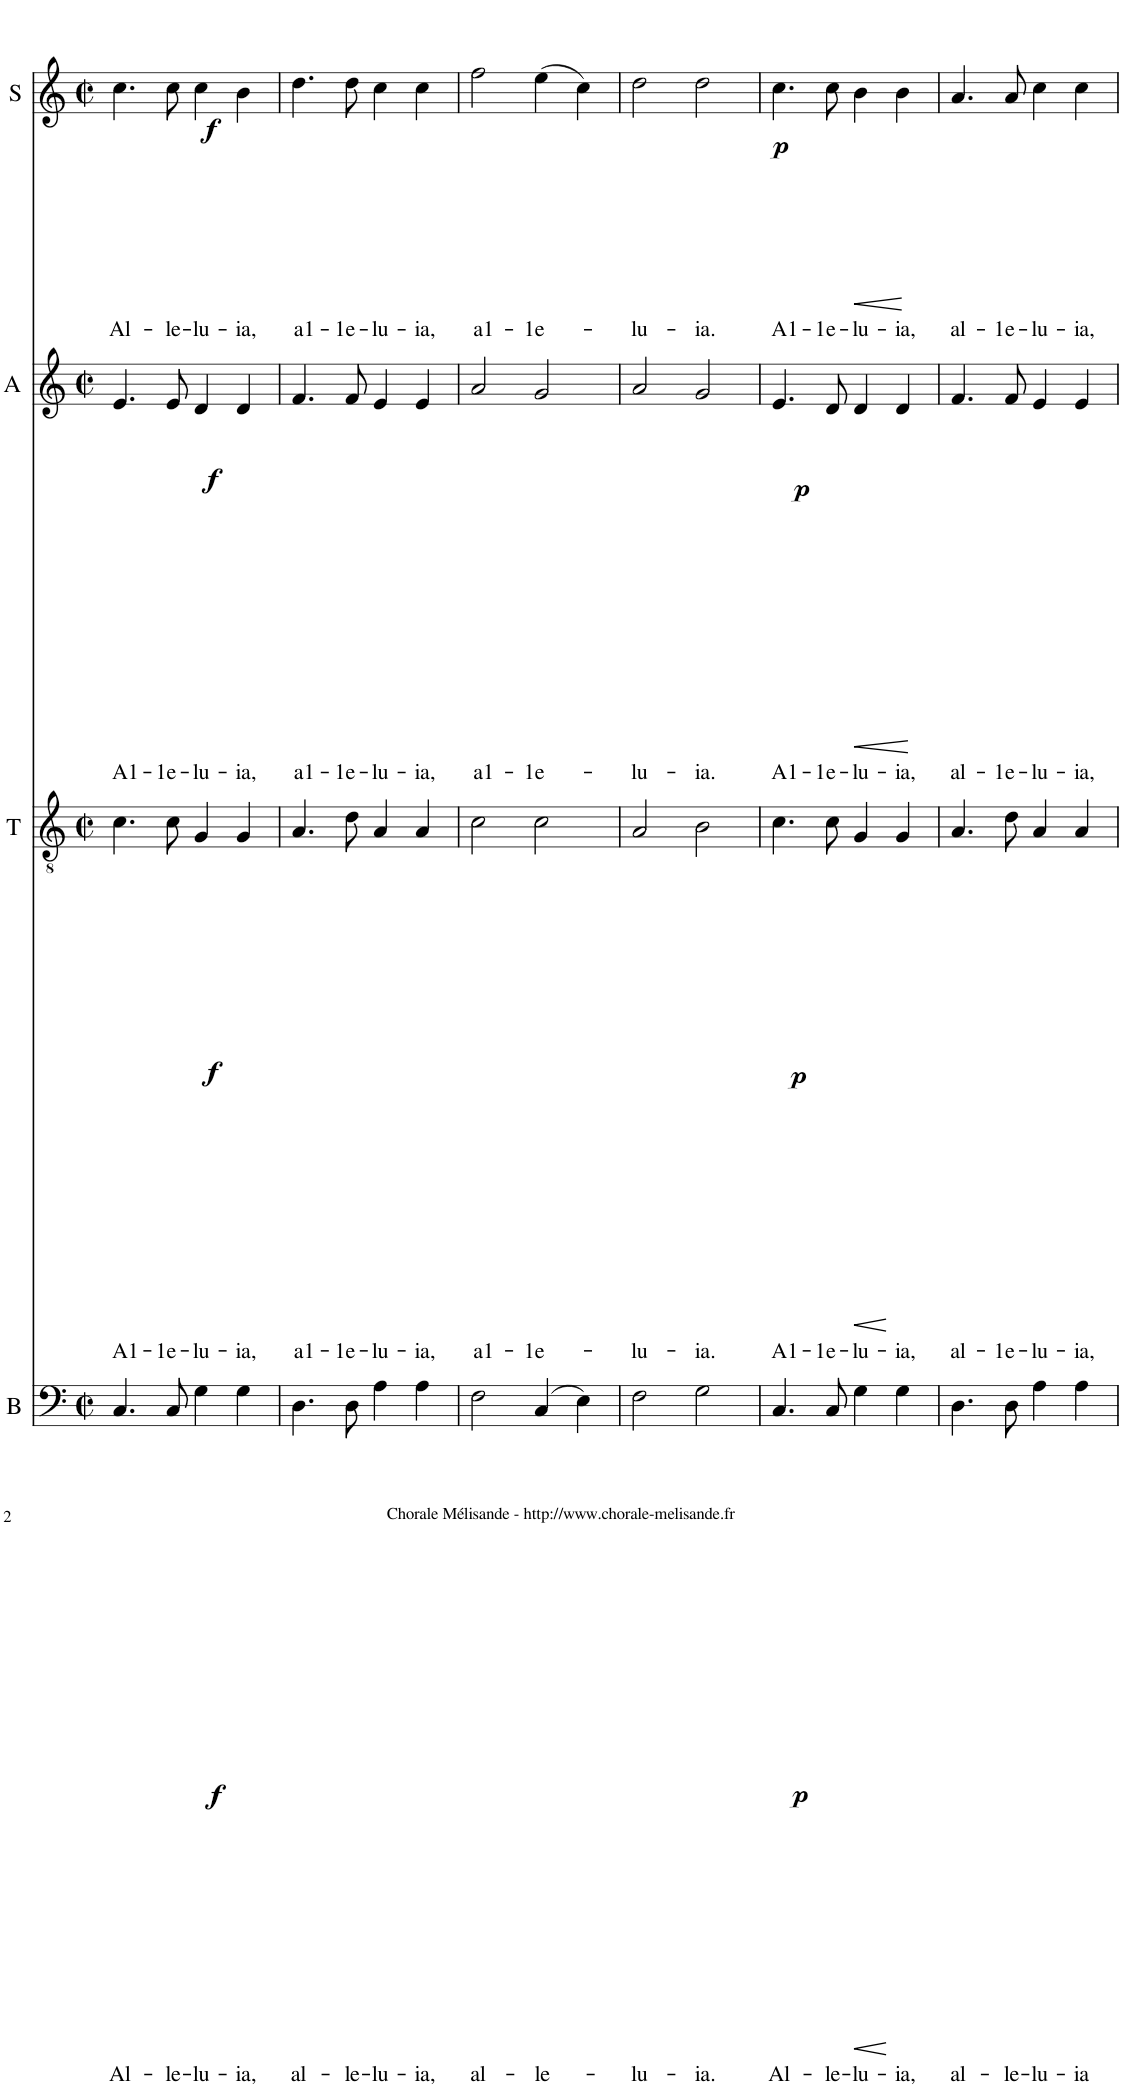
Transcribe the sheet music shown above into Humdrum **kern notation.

**kern	**text	**dynam	**kern	**text	**dynam	**kern	**text	**dynam	**kern	**text	**dynam
*part4	*part4	*part4	*part3	*part3	*part3	*part2	*part2	*part2	*part1	*part1	*part1
*staff4	*staff4	*staff4	*staff3	*staff3	*staff3	*staff2	*staff2	*staff2	*staff1	*staff1	*staff1
*I"B	*	*	*I"T	*	*	*I"A	*	*	*I"S	*	*
*I'B	*	*	*I'T	*	*	*I'A	*	*	*I'S	*	*
*clefF4	*	*	*clefGv2	*	*	*clefG2	*	*	*clefG2	*	*
*k[]	*	*	*k[]	*	*	*k[]	*	*	*k[]	*	*
*M4/4	*	*	*M4/4	*	*	*M4/4	*	*	*M4/4	*	*
*met(c|)	*	*	*met(c|)	*	*	*met(c|)	*	*	*met(c|)	*	*
=1	=1	=1	=1	=1	=1	=1	=1	=1	=1	=1	=1
!	!LO:LY:b	!LO:DY:b	!	!LO:LY:b	!LO:DY:b	!	!LO:LY:b	!LO:DY:b	!	!LO:LY:b	!LO:DY:b
4.C/	Al-	f	4.c\	A1-	f	4.e/	A1-	f	4.cc\	Al-	f
!	!LO:LY:b	!	!	!LO:LY:b	!	!	!LO:LY:b	!	!	!LO:LY:b	!
8C/	-le-	.	8c\	-1e-	.	8e/	-1e-	.	8cc\	-le-	.
!	!LO:LY:b	!	!	!LO:LY:b	!	!	!LO:LY:b	!	!	!LO:LY:b	!
4G\	-lu-	.	4G/	-lu-	.	4d/	-lu-	.	4cc\	-lu-	.
!	!LO:LY:b	!	!	!LO:LY:b	!	!	!LO:LY:b	!	!	!LO:LY:b	!
4G\	-ia,	.	4G/	-ia,	.	4d/	-ia,	.	4b\	-ia,	.
=2	=2	=2	=2	=2	=2	=2	=2	=2	=2	=2	=2
!	!LO:LY:b	!	!	!LO:LY:b	!	!	!LO:LY:b	!	!	!LO:LY:b	!
4.D\	al-	.	4.A/	a1-	.	4.f/	a1-	.	4.dd\	a1-	.
!	!LO:LY:b	!	!	!LO:LY:b	!	!	!LO:LY:b	!	!	!LO:LY:b	!
8D\	-le-	.	8d\	-1e-	.	8f/	-1e-	.	8dd\	-1e-	.
!	!LO:LY:b	!	!	!LO:LY:b	!	!	!LO:LY:b	!	!	!LO:LY:b	!
4A\	-lu-	.	4A/	-lu-	.	4e/	-lu-	.	4cc\	-lu-	.
!	!LO:LY:b	!	!	!LO:LY:b	!	!	!LO:LY:b	!	!	!LO:LY:b	!
4A\	-ia,	.	4A/	-ia,	.	4e/	-ia,	.	4cc\	-ia,	.
=3	=3	=3	=3	=3	=3	=3	=3	=3	=3	=3	=3
!	!LO:LY:b	!	!	!LO:LY:b	!	!	!LO:LY:b	!	!	!LO:LY:b	!
2F\	al-	.	2c\	a1-	.	2a/	a1-	.	2ff\	a1-	.
!	!LO:LY:b	!	!	!LO:LY:b	!	!	!LO:LY:b	!	!	!LO:LY:b	!
(4C/	-le-	.	2c\	-1e-	.	2g/	-1e-	.	(4ee\	-1e-	.
4E\)	.	.	.	.	.	.	.	.	4cc\)	.	.
=4	=4	=4	=4	=4	=4	=4	=4	=4	=4	=4	=4
!	!LO:LY:b	!	!	!LO:LY:b	!	!	!LO:LY:b	!	!	!LO:LY:b	!
2F\	-lu-	.	2A/	-lu-	.	2a/	-lu-	.	2dd\	-lu-	.
!	!LO:LY:b	!	!	!LO:LY:b	!	!	!LO:LY:b	!	!	!LO:LY:b	!
2G\	-ia.	.	2B\	-ia.	.	2g/	-ia.	.	2dd\	-ia.	.
=5	=5	=5	=5	=5	=5	=5	=5	=5	=5	=5	=5
!	!LO:LY:b	!LO:DY:b	!	!LO:LY:b	!LO:DY:b	!	!LO:LY:b	!LO:DY:b	!	!LO:LY:b	!LO:DY:b
4.C/	Al-	p	4.c\	A1-	p	4.e/	A1-	p	4.cc\	A1-	p
!	!LO:LY:b	!	!	!LO:LY:b	!	!	!LO:LY:b	!	!	!LO:LY:b	!
8C/	-le-	.	8c\	-1e-	.	8d/	-1e-	.	8cc\	-1e-	.
!	!LO:LY:b	!LO:HP:b	!	!LO:LY:b	!LO:HP:b	!	!LO:LY:b	!LO:HP:b	!	!LO:LY:b	!LO:HP:b
4G\	-lu-	<	4G/	-lu-	<	4d/	-lu-	<	4b\	-lu-	<
!	!LO:LY:b	!	!	!LO:LY:b	!	!	!LO:LY:b	!	!	!LO:LY:b	!
4G\	-ia,	[	4G/	-ia,	[	4d/	-ia,	[	4b\	-ia,	[
=6	=6	=6	=6	=6	=6	=6	=6	=6	=6	=6	=6
!	!LO:LY:b	!	!	!LO:LY:b	!	!	!LO:LY:b	!	!	!LO:LY:b	!
4.D\	al-	.	4.A/	al-	.	4.f/	al-	.	4.a/	al-	.
!	!LO:LY:b	!	!	!LO:LY:b	!	!	!LO:LY:b	!	!	!LO:LY:b	!
8D\	-le-	.	8d\	-1e-	.	8f/	-1e-	.	8a/	-1e-	.
!	!LO:LY:b	!	!	!LO:LY:b	!	!	!LO:LY:b	!	!	!LO:LY:b	!
4A\	-lu-	.	4A/	-lu-	.	4e/	-lu-	.	4cc\	-lu-	.
!	!LO:LY:b	!	!	!LO:LY:b	!	!	!LO:LY:b	!	!	!LO:LY:b	!
4A\	-ia	.	4A/	-ia,	.	4e/	-ia,	.	4cc\	-ia,	.
=	=	=	=	=	=	=	=	=	=	=	=
*-	*-	*-	*-	*-	*-	*-	*-	*-	*-	*-	*-
